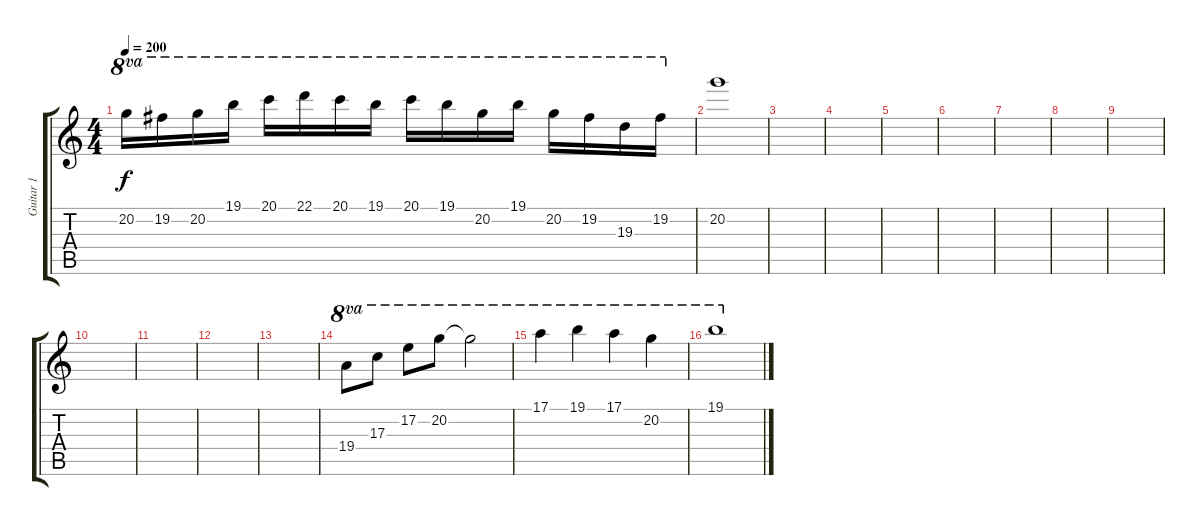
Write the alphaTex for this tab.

\track ("Guitar 1" "Guitar 1") {instrument overdrivenguitar}
\staff {score tabs}
\tuning (E4 B3 G3 D3 A2 E2) {hide}
\ts (4 4)
\tempo 200
\clef g2
\ks c
20.2.16{ot 8va dy f} 19.2.16{ot 8va} 20.2.16{ot 8va} 19.1.16{ot 8va} 20.1.16{ot 8va} 22.1.16{ot 8va} 20.1.16{ot 8va} 19.1.16{ot 8va} 20.1.16{ot 8va} 19.1.16{ot 8va} 20.2.16{ot 8va} 19.1.16{ot 8va} 20.2.16{ot 8va} 19.2.16{ot 8va} 19.3.16{ot 8va} 19.2.16{ot 8va} |
20.2.1 |
|
|
|
|
|
|
|
|
|
|
|
19.4.8{ot 8va} 17.3.8{ot 8va} 17.2.8{ot 8va} 20.2.8{ot 8va} 20.2{t}.2{ot 8va} |
17.1.4{ot 8va} 19.1.4{ot 8va} 17.1.4{ot 8va} 20.2.4{ot 8va} |
19.1.1{ot 8va}
